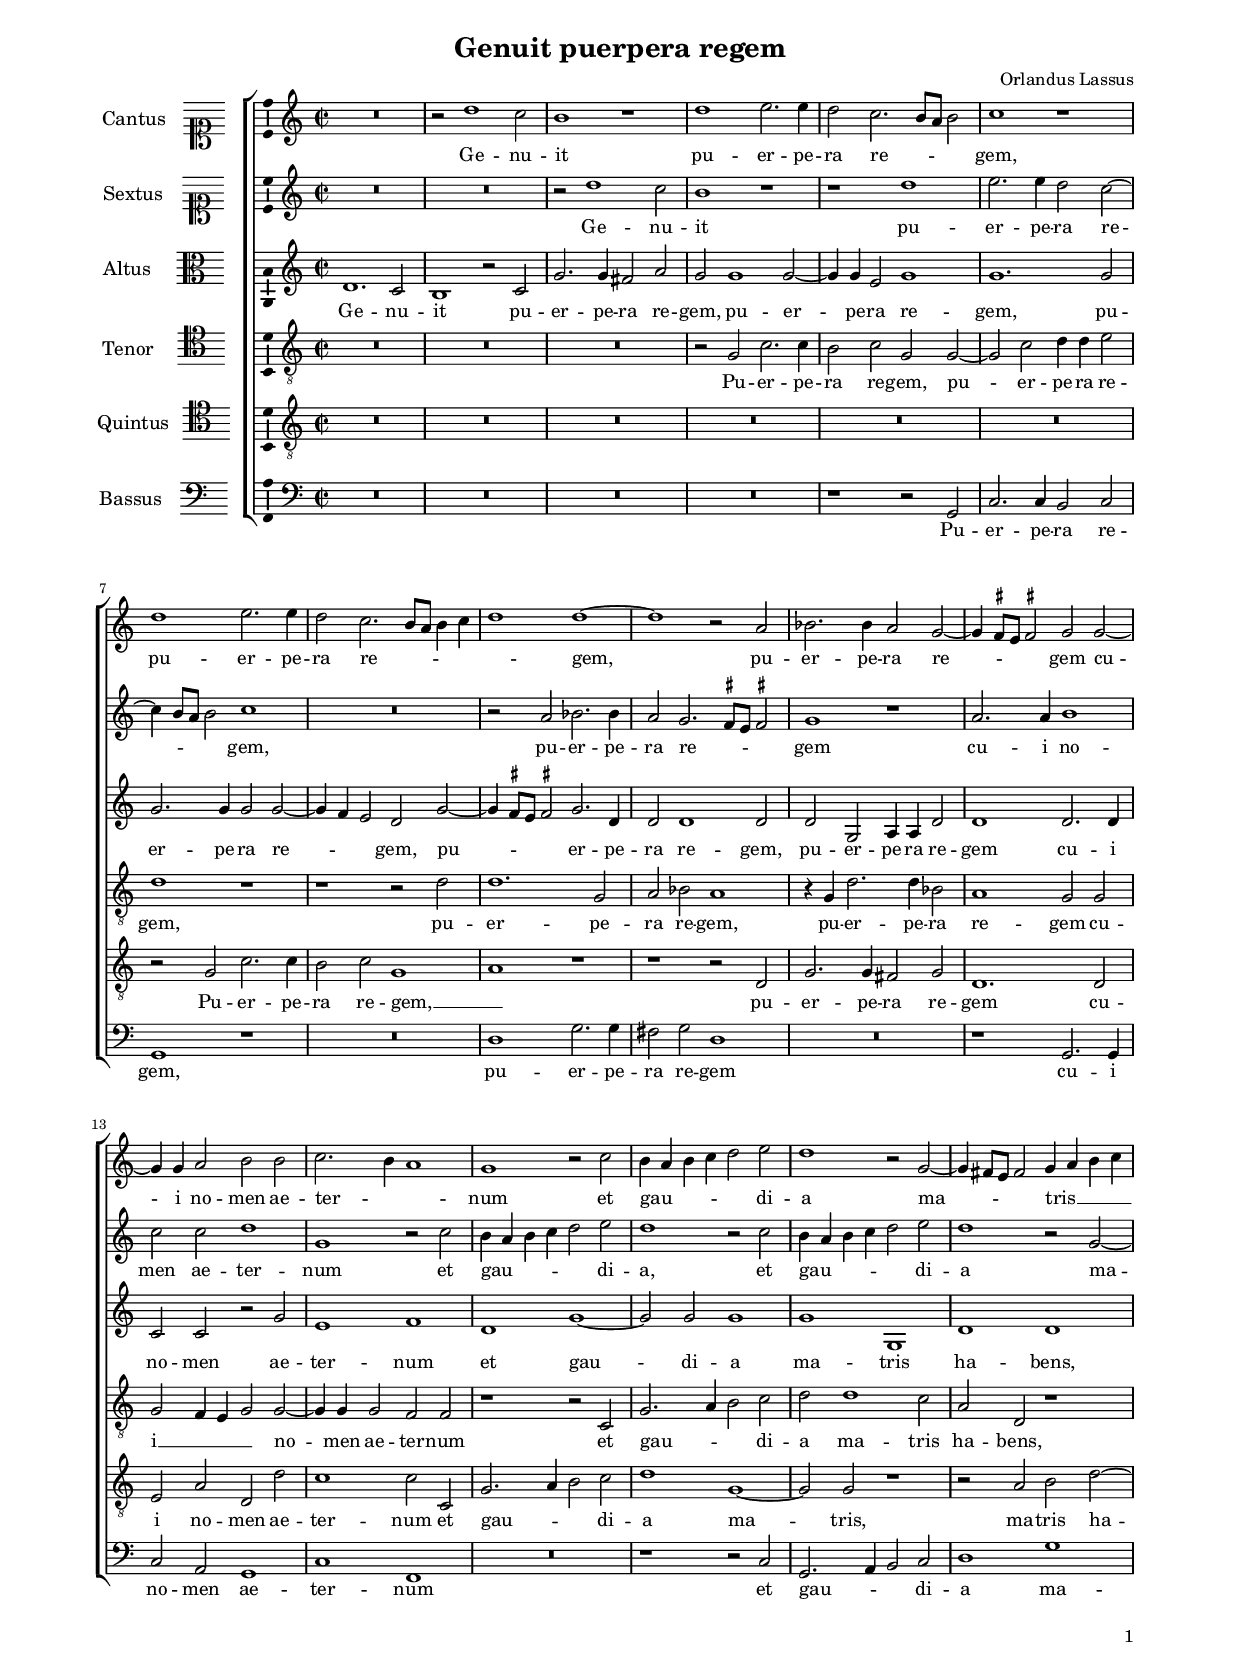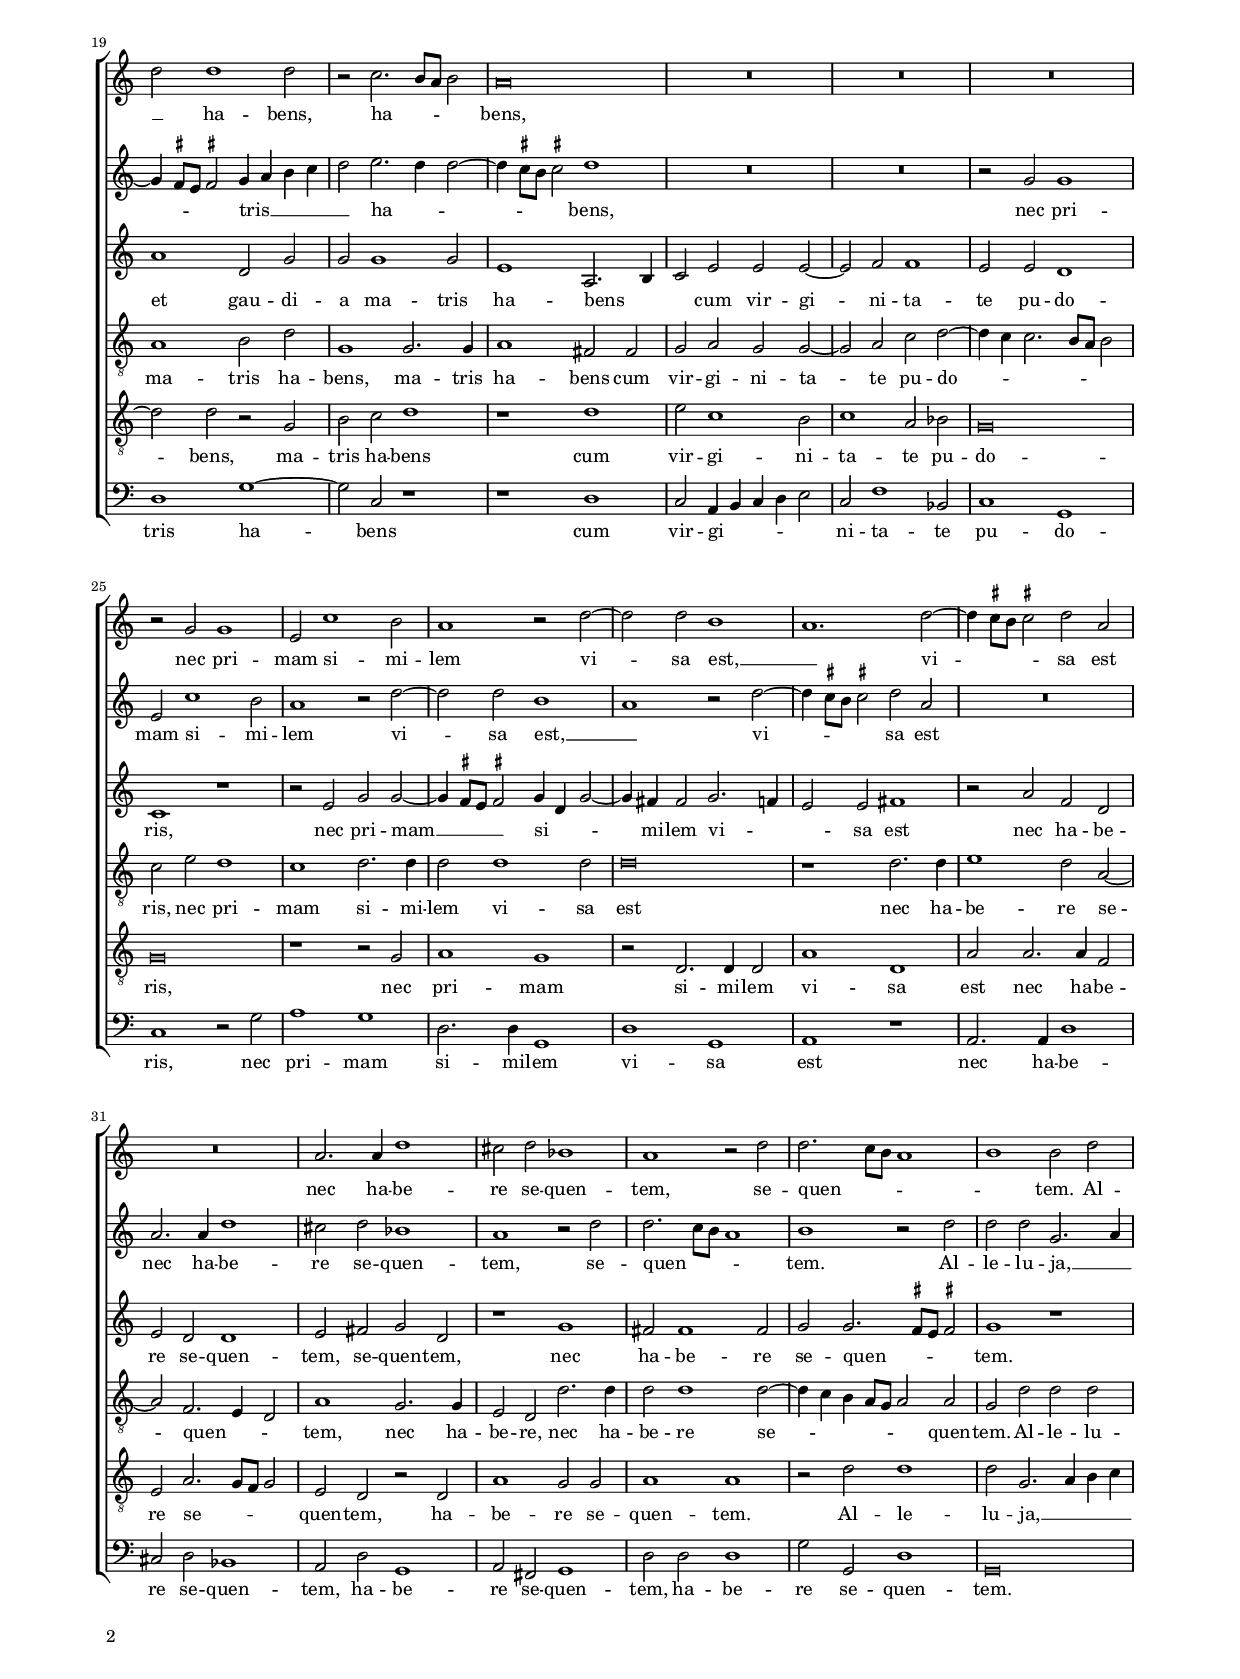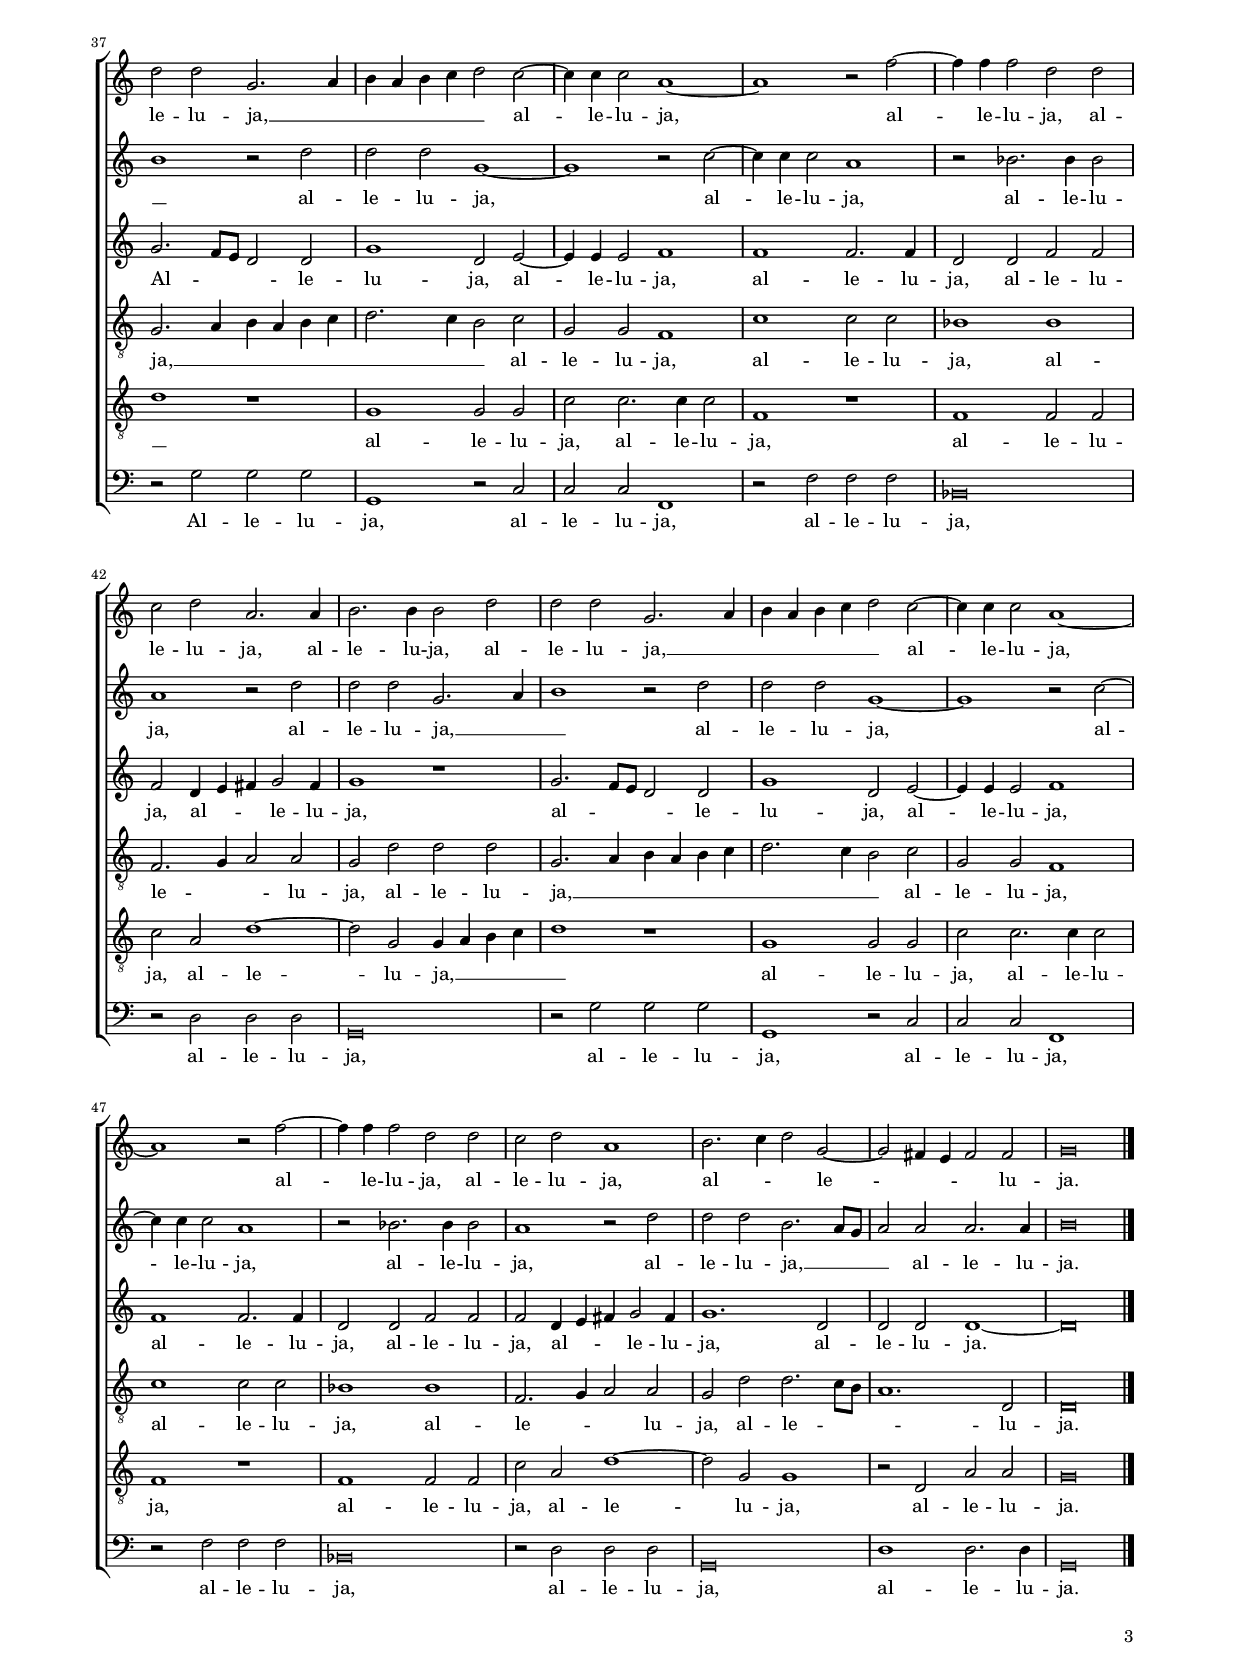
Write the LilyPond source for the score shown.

\header
{
  title="Genuit puerpera regem"
  composer="Orlandus Lassus"
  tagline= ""
}

\version "2.22.1"
\include "deutsch.ly"
#(set-global-staff-size 15)
#(ly:set-option 'point-and-click #f)

	
\paper
	{
	top-margin = 1.5 \cm
	bottom-margin = 0.9 \cm
	left-margin = 1.8 \cm
	right-margin = 1.8 \cm
	ragged-bottom = ##f
	ragged-last-bottom = ##f
	print-page-number = ##f
	system-system-spacing = #'((basic-distance . 17) (minimum-distance . 14) (padding . 6) (strechability . 250))
    oddFooterMarkup=\markup   \fill-line { "" \fromproperty #'page:page-number-string }
    evenFooterMarkup=\markup  \fill-line { \fromproperty #'page:page-number-string "" }
    last-bottom-spacing = #'((basic-distance . 12) (minimum-distance . 7) (padding . 4))
	systems-per-page = 3
%	min-systems-per-page = 3
	}

	
global = {
	\key c \major
	\time 2/2 \set Score.measureLength = #(ly:make-moment 2/1)
	\skip 1*2*52 \bar "|."
	}

	ficta = { \once \set suggestAccidentals = ##t }
	
	forget = #(define-music-function (music) (ly:music?) #{
		\accidentalStyle forget
		$music
		\accidentalStyle default
		#})
    
    m = \melisma
    me = \melismaEnd



incipitcantus = \markup { \score {
	{
	\set Staff.instrumentName = \markup { \fontsize #1 "Cantus" }
	\key c \major
	\clef soprano
	s4 \bar ""
	}
	\layout  {
	raggedright = ##t
	indent = 1.6 \cm
	line-width = 2.4 \cm
	\context { \Staff \remove Time_signature_engraver }
	\override Staff.Clef.Y-extent = #'(0 . 0)
	}} \hspace #1 }
	

incipitsextus = \markup { \score {
	{
	\set Staff.instrumentName = \markup { \fontsize #1 "Sextus" }
	\key c \major
	\clef soprano
	s4 \bar ""
	}
	\layout  {
	raggedright = ##t
	indent = 1.6 \cm
	line-width = 2.4 \cm
	\context { \Staff \remove Time_signature_engraver }
	\override Staff.Clef.Y-extent = #'(0 . 0)
	}} \hspace #1 }
      
      
incipitaltus = \markup { \score {
	{
	\set Staff.instrumentName = \markup { \fontsize #1 "Altus" }
	\key c \major
	\clef alto
	s4 \bar ""
	}
	\layout  {
	raggedright = ##t
	indent = 1.6 \cm
	line-width = 2.4 \cm
	\context { \Staff \remove Time_signature_engraver }
	\override Staff.Clef.Y-extent = #'(0 . 0)
	}} \hspace #1 }


incipittenor = \markup { \score {
	{
	\set Staff.instrumentName = \markup { \fontsize #1 "Tenor" }
	\key c \major
	\clef tenor
	s4 \bar ""
	}
	\layout  {
	raggedright = ##t
	indent = 1.6 \cm
	line-width = 2.4 \cm
	\context { \Staff \remove Time_signature_engraver }
	\override Staff.Clef.Y-extent = #'(0 . 0)
	}} \hspace #1 }
      
      
incipitquintus = \markup { \score {
	{
	\set Staff.instrumentName = \markup { \fontsize #1 "Quintus" }
	\key c \major
	\clef tenor
	s4 \bar ""
	}
	\layout  {
	raggedright = ##t
	indent = 1.6 \cm
	line-width = 2.4 \cm
	\context { \Staff \remove Time_signature_engraver }
	\override Staff.Clef.Y-extent = #'(0 . 0)
	}} \hspace #1 }
      
      
incipitbassus = \markup { \score {
	{
	\set Staff.instrumentName = \markup { \fontsize #1 "Bassus" }
	\key c \major
	\clef bass
	s4 \bar ""
	}
	\layout  {
	raggedright = ##t
	indent = 1.6 \cm
	line-width = 2.4 \cm
	\context { \Staff \remove Time_signature_engraver }
	\override Staff.Clef.Y-extent = #'(0 . 0)
	}} \hspace #1 }


cantus =  \relative c''
	{
	R\breve
	r2 d1 c2
	h1 r
	d1 e2. e4
%5
	d2 c2. \m h8 a h2 \me |
	c1 r
	d1 e2. e4
	d2 c2. \m h8 a h4 c
	d1 \me d~
%10
	d1 r2 a |
	b2. b4 a2 g~
	g4 \m \ficta fis8 e \ficta fis!2 \me g g~
	g4 g a2 h h
	c2. \m h4 a1 \me
%15
	g1 r2 c |
	h4 \m a h c d2 \me e
	d1 r2 g,~
	g4 \m fis8 e fis2 \me g4 \m a h c
	d2 \me d1 d2
%20
	r2 c2. \m h8 a h2 \me |
	a\breve
	R\breve
	R\breve
	R\breve
%25
	r2 g g1 |
	e2 c'1 h2
	a1 r2 d~
	d2 d h1 \m
	a1. \me d2~
%30
	d4 \m \ficta cis8 h \ficta cis!2 \me d a |
	R\breve
	a2. a4 d1
	cis2 d b1
	a1 r2 d
%35
	d2. \m c8 h a1
	h1 \me h2 d
	d2 d g,2. \m a4
	h4 a h c d2 \me c~
	c4 c c2 a1~
%40
	a1 r2 f'~ |
	f4 f f2 d d
	c2 d a2. a4
	h2. h4 h2 d
	d2 d g,2. \m a4
%45
	h4 a h c d2 \me c~ |
	c4 c c2 a1~
	a1 r2 f'~
	f4 f f2 d d
	c2 d a1
%50
	h2. \m c4 d2 \me g,~ |
	g2 \m fis4 e fis2 \me fis
	g\breve |
	}


sextus = \relative c''
	{
	R\breve
	R\breve
	r2 d1 c2
	h1 r
%5
	r1 d |
	e2. e4 d2 c~
	c4 \m h8 a h2 \me c1
	R\breve
	r2 a b2. b4
%10
	a2 g2. \m \ficta fis8 e \ficta fis!2 \me |
	g1 r
	a2. a4 h1
	c2 c d1
	g,1 r2 c
%15
	h4 \m a h c d2 \me e |
	d1 r2 c
	h4 \m a h c d2 \me e
	d1 r2 g,~
	g4 \m \ficta fis8 e \ficta fis!2 \me g4 \m a h c
%20
	d2 \me e2. \m d4 d2~ |
	d4 \ficta cis8 h \ficta cis!2 \me d1
	R\breve
	R\breve
	r2 g, g1
%25
	e2 c'1 h2 |
	a1 r2 d~
	d2 d h1 \m
	a1 \me r2 d~
	d4 \m \ficta cis8 h \ficta cis!2 \me d a
%30
	R\breve |
	a2. a4 d1
	cis2 d b1
	a1 r2 d
	d2. \m c8 h a1 \me
%35
	h1 r2 d |
	d2 d g,2. \m a4
	h1 \me r2 d
	d2 d g,1~
	g1 r2 c~
%40
	c4 c c2 a1 |
	r2 b2. b4 b2
	a1 r2 d
	d2 d g,2. \m a4
	h1 \me r2 d
%45
	d2 d g,1~ |
	g1 r2 c~
	c4 c c2 a1
	r2 b2. b4 b2
	a1 r2 d
%50
	d2 d h2. \m a8 g |
	a2 \me a a2. a4
	h\breve |
	}


altus =  \relative c'
	{
	d1. c2
	h1 r2 c
	g'2. g4 fis2 a
	g2 g1 g2~
%5
	g4 g e2 g1 |
	g1. g2
	g2. g4 g2 g~
	g4 \m f e2 \me d g~
	g4 \m \ficta fis8 e \ficta fis!2 \me g2. d4
%10
	d2 d1 d2 |
	d2 g, a4 a d2
	d1 d2. d4
	c2 c r g'
	e1 f
%15
	d1 g~ |
	g2 g g1
	g1 g,
	d'1 d
	a'1 d,2 g
%20
	g2 g1 g2 |
	e1 a,2. \m h4
	c2 \me e e e~
	e2 f f1
	e2 e d1
%25
	c1 r |
	r2 e g g~
	g4 \m \ficta fis8 e \ficta fis!2 \me g4 \m d g2~
	g4 \me fis fis2 g2. \m f4
	e2 \me e fis1
%30
	r2 a f d |
	e2 d d1
	e2 fis g d
	r1 g
	fis2 fis1 fis2
%35
	g2 g2. \m \ficta fis8 e \ficta fis!2 \me |
	g1 r
	g2. \m f8 e d2 \me d
	g1 d2 e~
	e4 e e2 f1
%40
	f1 f2. f4 |
	d2 d f f
	f2 d4 \m e fis \me g2 fis4
	g1 r
	g2. \m f8 e d2 \me d
%45
	g1 d2 e~ |
	e4 e e2 f1
	f1 f2. f4
	d2 d f f
	f2 d4 \m e fis \me g2 fis4
%50
	g1. d2 |
	d2 d d1~
	d\breve |
	}


tenor =  \relative c'
	{
	R\breve
	R\breve
	R\breve
	r2 g c2. c4
%5
	h2 c g g~ |
	g2 c d4 d e2
	d1 r
	r1 r2 d
	d1. g,2
%10
	a2 b a1 |
	r4 g d'2. d4 b2
	a1 g2 g
	g2 \m f4 e g2 \me g~
	g4 g g2 f f
%15
	r1 r2 c |
	g'2. \m a4 h2 \me c
	d2 d1 c2
	a2 d, r1
	a'1 h2 d
%20
	g,1 g2. g4 |
	a1 fis2 fis
	g2 a g g~
	g2 a c d~
	d4 \m c c2. h8 a h2 \me
%25
	c2 e d1 |
	c1 d2. d4
	d2 d1 d2
	d\breve
	r1 d2. d4
%30
	e1 d2 a~ |
	a2 f2. \m e4 d2 \me
	a'1 g2. g4
	e2 d d'2. d4
	d2 d1 d2~
%35
	d4 \m c h a8 g a2 \me a |
	g2 d' d d
	g,2. \m a4 h a h c
	d2. c4 h2 \me c
	g2 g f1
%40
	c'1 c2 c |
	b1 b
	f2. \m g4 a2 \me a
	g2 d' d d
	g,2. \m a4 h a h c
%45
	d2. c4 h2 \me c |
	g2 g f1
	c'1 c2 c
	b1 b
	f2. \m g4 a2 \me a
%50
	g2 d' d2. \m c8 h |
	a1. \me d,2
	d\breve |
	}

	
quintus  =  \relative c'
	{
	R\breve
	R\breve
	R\breve
	R\breve
%5
	R\breve
	R\breve
	r2 g c2. c4
	h2 c g1 \m
	a1 \me r
%10
	r1 r2 d, |
	g2. g4 fis2 g
	d1. d2
	e2 a d, d'
	c1 c2 c,
%15
	g'2. \m a4 h2 \me c |
	d1 g,~
	g2 g r1
	r2 a h d~
	d2 d r g,
%20
	h2 c d1 |
	r1 d
	e2 c1 h2
	c1 a2 b
	g\breve
%25
	g\breve |
	r1 r2 g
	a1 g
	r2 d2. d4 d2
	a'1 d,
%30
	a'2 a2. a4 f2 |
	e2 a2. \m g8 f g2 \me
	e2 d r d
	a'1 g2 g
	a1 a
%35
	r2 d d1 |
	d2 g,2. \m a4 h c
	d1 \me r
	g,1 g2 g
	c2 c2. c4 c2
%40
	f,1 r |
	f1 f2 f
	c'2 a d1~
	d2 g, g4 \m a h c
	d1 \me r
%45
	g,1 g2 g |
	c2 c2. c4 c2 |
	f,1 r
	f1 f2 f
	c'2 a d1~
%50
	d2 g, g1 |
	r2 d a' a
	g\breve |
	}


bassus  =  \relative c
	{
	R\breve
	R\breve
	R\breve
	R\breve
%5
	r1 r2 g |
	c2. c4 h2 c
	g1 r
	R\breve
	d'1 g2. g4
%10
	fis2 g d1 |
	R\breve
	r1 g,2. g4
	c2 a g1
	c1 f,
%15
	R\breve |
	r1 r2 c'
	g2. \m a4 h2 \me c
	d1 g
	d1 g~
%20
	g2 c, r1 |
	r1 d
	c2 a4 \m h c d e2 \me
	c2 f1 b,2
	c1 g
%25
	c1 r2 g' |
	a1 g
	d2. d4 g,1
	d'1 g,
	a1 r
%30
	a2. a4 d1 |
	cis2 d b1
	a2 d g,1
	a2 fis g1
	d'2 d d1
%35
	g2 g, d'1 |
	g,\breve
	r2 g' g g
	g,1 r2 c
	c2 c f,1
%40
	r2 f' f f |
	b,\breve
	r2 d d d
	g,\breve
	r2 g' g g
%45
	g,1 r2 c |
	c2 c f,1
	r2 f' f f
	b,\breve
	r2 d d d
%50
	g,\breve |
	d'1 d2. d4
	g,\breve |
	}
	
lyricscantus = \lyricmode {
	Ge -- nu -- it pu -- er -- pe -- ra re -- gem,
	pu -- er -- pe -- ra re -- gem,
	pu -- er -- pe -- ra re -- gem
	cu -- i no -- men ae -- ter -- num
	et gau -- di -- a ma -- tris __ ha -- bens,
	ha -- bens,
	nec pri -- mam si -- mi -- lem vi -- sa est, __
	vi -- sa est
	nec ha -- be -- re se -- quen -- tem,
	se -- quen -- tem.
	Al -- le -- lu -- ja, __
	al -- le -- lu -- ja,
	al -- le -- lu -- ja,
	al -- le -- lu -- ja,
	al -- le -- lu -- ja,
	al -- le -- lu -- ja, __
	al -- le -- lu -- ja,
	al -- le -- lu -- ja,
	al -- le -- lu -- ja,
	al -- le -- lu -- ja.
	}

	
lyricssextus = \lyricmode {
	Ge -- nu -- it pu -- er -- pe -- ra re -- gem,
	pu -- er -- pe -- ra re -- gem
	cu -- i no -- men ae -- ter -- num
	et gau -- di -- a,
	et gau -- di -- a ma -- tris __ ha -- bens,
	nec pri -- mam si -- mi -- lem vi -- sa est, __
	vi -- sa est
	nec ha -- be -- re se -- quen -- tem,
	se -- quen -- tem.
	Al -- le -- lu -- ja, __
	al -- le -- lu -- ja,
	al -- le -- lu -- ja,
	al -- le -- lu -- ja,
	al -- le -- lu -- ja, __
	al -- le -- lu -- ja,
	al -- le -- lu -- ja,
	al -- le -- lu -- ja,
	al -- le -- lu -- ja, __
	al -- le -- lu -- ja.
	}
	
	
lyricsaltus = \lyricmode {
	Ge -- nu -- it pu -- er -- pe -- ra re -- gem,
	pu -- er -- pe -- ra re -- gem,
	pu -- er -- pe -- ra re -- gem,
	pu -- er -- pe -- ra re -- gem,
	pu -- er -- pe -- ra re -- gem
	cu -- i no -- men ae -- ter -- num
	et gau -- di -- a ma -- tris ha -- bens,
	et gau -- di -- a ma -- tris ha -- bens
	cum vir -- gi -- ni -- ta -- te pu -- do -- ris,
	nec pri -- mam __ si -- mi -- lem vi -- sa est
	nec ha -- be -- re se -- quen -- tem,
	se -- quen -- tem,
	nec ha -- be -- re se -- quen -- tem.
	Al -- le -- lu -- ja,
	al -- le -- lu -- ja,
	al -- le -- lu -- ja,
	al -- le -- lu -- ja,
	al -- le -- lu -- ja,
	al -- le -- lu -- ja,
	al -- le -- lu -- ja,
	al -- le -- lu -- ja,
	al -- le -- lu -- ja,
	al -- le -- lu -- ja,
	al -- le -- lu -- ja.
	}
	

lyricstenor = \lyricmode {
	Pu -- er -- pe -- ra re -- gem,
	pu -- er -- pe -- ra re -- gem,
	pu -- er -- pe -- ra re -- gem,
	pu -- er -- pe -- ra re -- gem
	cu -- i __ no -- men ae -- ter -- num
	et gau -- di -- a ma -- tris ha -- bens,
	ma -- tris ha -- bens,
	ma -- tris ha -- bens
	cum vir -- gi -- ni -- ta -- te pu -- do -- ris,
	nec pri -- mam si -- mi -- lem vi -- sa est
	nec ha -- be -- re se -- quen -- tem,
	nec ha -- be -- re,
	nec ha -- be -- re se -- quen -- tem.
	Al -- le -- lu -- ja, __
	al -- le -- lu -- ja,
	al -- le -- lu -- ja,
	al -- le -- lu -- ja,
	al -- le -- lu -- ja, __
	al -- le -- lu -- ja,
	al -- le -- lu -- ja,
	al -- le -- lu -- ja,
	al -- le -- lu -- ja.
	}

	
lyricsquintus = \lyricmode {
	Pu -- er -- pe -- ra re -- gem, __
	pu -- er -- pe -- ra re -- gem
	cu -- i no -- men ae -- ter -- num
	et gau -- di -- a ma -- tris,
	ma -- tris ha -- bens,
	ma -- tris ha -- bens
	cum vir -- gi -- ni -- ta -- te pu -- do -- ris,
	nec pri -- mam si -- mi -- lem vi -- sa est
	nec ha -- be -- re se -- quen -- tem,
	ha -- be -- re se -- quen -- tem.
	Al -- le -- lu -- ja, __
	al -- le -- lu -- ja,
	al -- le -- lu -- ja,
	al -- le -- lu -- ja,
	al -- le -- lu -- ja, __
	al -- le -- lu -- ja,
	al -- le -- lu -- ja,
	al -- le -- lu -- ja,
	al -- le -- lu -- ja,
	al -- le -- lu -- ja.
	}
	
	
lyricsbassus = \lyricmode {
	Pu -- er -- pe -- ra re -- gem,
	pu -- er -- pe -- ra re -- gem
	cu -- i no -- men ae -- ter -- num
	et gau -- di -- a ma -- tris ha -- bens
	cum vir -- gi -- ni -- ta -- te pu -- do -- ris,
	nec pri -- mam si -- mi -- lem vi -- sa est
	nec ha -- be -- re se -- quen -- tem,
	ha -- be -- re se -- quen -- tem,
	ha -- be -- re se -- quen -- tem.
	Al -- le -- lu -- ja,
	al -- le -- lu -- ja,
	al -- le -- lu -- ja,
	al -- le -- lu -- ja,
	al -- le -- lu -- ja,
	al -- le -- lu -- ja,
	al -- le -- lu -- ja,
	al -- le -- lu -- ja,
	al -- le -- lu -- ja.
	}
	

\score
{  
	\new ChoirStaff \with { \override StaffGrouper.staff-staff-spacing.basic-distance = #12 }
	<<
	
	\new Staff << \global
	\new Voice="v1" {
		\set Staff.instrumentName=\incipitcantus
		\set Staff.midiInstrument = "reed organ"
		\clef violin
		\cantus }
	\new Lyrics \lyricsto "v1" {\lyricscantus }
	>>
	
	
	\new Staff << \global
	\new Voice="v6" {
		\set Staff.instrumentName=\incipitsextus
		\set Staff.midiInstrument = "reed organ"
		\clef violin 
		\sextus}
	\new Lyrics \lyricsto "v6" {\lyricssextus }
	>>

	
	\new Staff << \global
	\new Voice="v2" {
		\set Staff.instrumentName=\incipitaltus
		\set Staff.midiInstrument = "reed organ"
		\clef violin 
		\altus}
	\new Lyrics \lyricsto "v2" {\lyricsaltus }
	>>

	
	\new Staff << \global
	\new Voice="v3" {
		\set Staff.instrumentName=\incipittenor
		\set Staff.midiInstrument = "reed organ"
		\clef "G_8"
		\tenor }
	\new Lyrics \lyricsto "v3" {\lyricstenor }
	>>
	
	
	\new Staff << \global
	\new Voice="v5" {
		\set Staff.instrumentName=\incipitquintus
		\set Staff.midiInstrument = "reed organ"
		\clef "G_8"
		\quintus}
	\new Lyrics \lyricsto "v5" {\lyricsquintus }
	>>
	
	
	\new Staff << \global
	\new Voice="v4" {
		\set Staff.instrumentName=\incipitbassus
		\set Staff.midiInstrument = "reed organ"
		\clef bass 
		\bassus }
	\new Lyrics \lyricsto "v4" {\lyricsbassus}
	>>
	
	>>
		
    \layout
	{
	indent = 2.5 \cm
%	\context { \Lyrics \override VerticalAxisGroup.nonstaff-relatedstaff-spacing.padding = #2 }
%	\context { \Lyrics \override LyricText.font-size = #1 }
	\context { \Staff \override TimeSignature.break-visibility = #end-of-line-invisible }
    \context { \Staff \consists "Ambitus_engraver" }
	\context { \Score \override BarNumber.padding = #2 }
	\context { \Voice \override NoteHead.style = #'baroque }
	}
	
\midi
	{
    	\tempo 2 = 90
	}
	
}


% EOF
